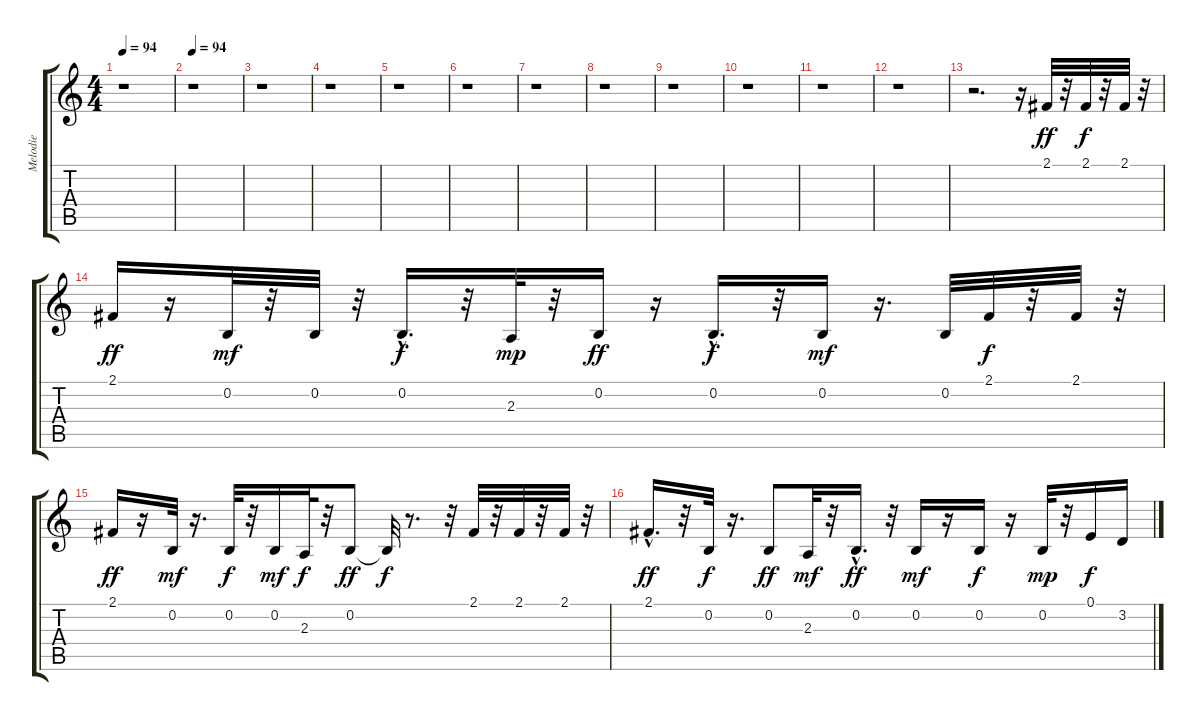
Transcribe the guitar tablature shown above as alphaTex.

\track ("Melodie" "Melodie") {instrument altosax}
\staff {score tabs}
\tuning (E4 B3 G3 D3 A2 E2) {hide}
\ts (4 4)
\tempo 94
\clef g2
\ks c
r.1{dy ff instrument altosax} |
\tempo 94
r.1 |
r.1 |
r.1 |
r.1 |
r.1 |
r.1 |
r.1 |
r.1 |
r.1 |
r.1 |
r.1 |
r.2{d} r.16 2.1.32 r.32 2.1.32{dy f} r.32 2.1.32 r.32 |
2.1.16{dy ff} r.16 0.2.32{dy mf} r.32 0.2.32 r.32 0.2{hac}.16{d dy f} r.32 2.3.32{dy mp} r.32 0.2.16{dy ff} r.16 0.2{hac}.16{d dy f} r.32 0.2.16{dy mf} r.16{d} 0.2.32 2.1.32{dy f} r.32 2.1.32 r.32 |
2.1.16{dy ff} r.16 0.2.32{dy mf} r.16{d} 0.2.32{dy f} r.32 0.2.16{dy mf} 2.3.32{dy f} r.32 0.2.8{dy ff} 0.2{t}.32{dy f} r.8{d} r.32 2.1.32 r.32 2.1.32 r.32 2.1.32 r.32 |
2.1{hac}.16{d dy ff} r.32 0.2.32{dy f} r.16{d} 0.2.8{dy ff} 2.3.32{dy mf} r.32 0.2{hac}.16{d dy ff} r.32 0.2.16{dy mf} r.16 0.2.16{dy f} r.16 0.2.32{dy mp} r.32 0.1.16{dy f} 3.2.16
